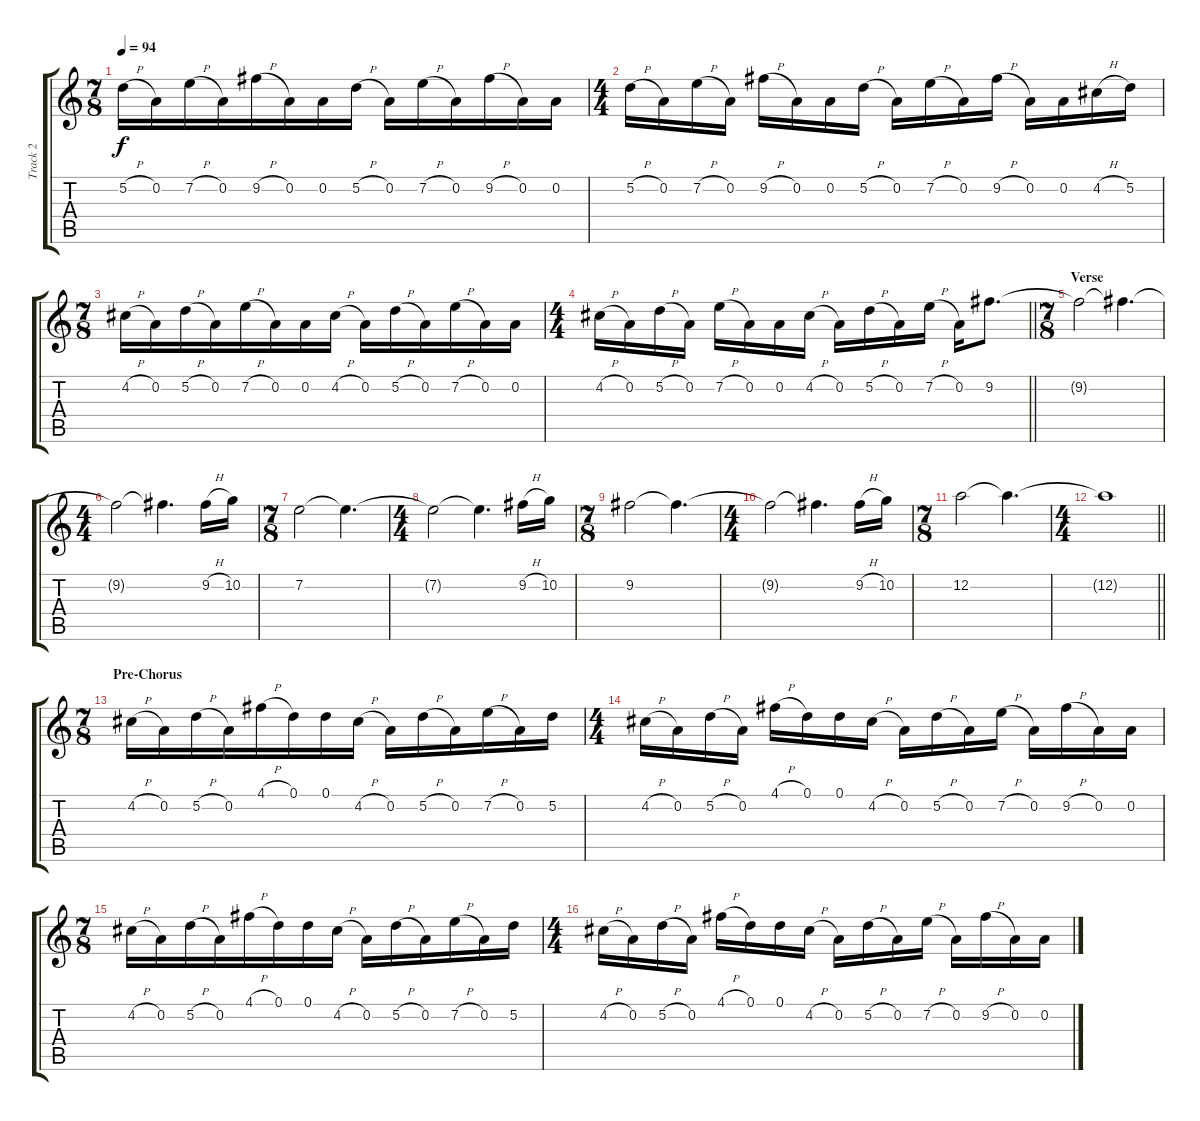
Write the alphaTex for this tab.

\track ("Track 2" "Track 2") {instrument distortionguitar}
\staff {score tabs}
\tuning (D4 A3 F3 C3 G2 D2) {hide}
\ts (7 8)
\tempo 94
\clef g2
\ks c
5.2{h}.16{dy f} 0.2.16 7.2{h}.16 0.2.16 9.2{h}.16 0.2.16 0.2.16 5.2{h}.16 0.2.16 7.2{h}.16 0.2.16 9.2{h}.16 0.2.16 0.2.16 |
\ts (4 4)
5.2{h}.16 0.2.16 7.2{h}.16 0.2.16 9.2{h}.16 0.2.16 0.2.16 5.2{h}.16 0.2.16 7.2{h}.16 0.2.16 9.2{h}.16 0.2.16 0.2.16 4.2{h}.16 5.2.16 |
\ts (7 8)
4.2{h}.16 0.2.16 5.2{h}.16 0.2.16 7.2{h}.16 0.2.16 0.2.16 4.2{h}.16 0.2.16 5.2{h}.16 0.2.16 7.2{h}.16 0.2.16 0.2.16 |
\ts (4 4)
\barLineRight lightlight
4.2{h}.16 0.2.16 5.2{h}.16 0.2.16 7.2{h}.16 0.2.16 0.2.16 4.2{h}.16 0.2.16 5.2{h}.16 0.2.16 7.2{h}.16 0.2.16 9.2.8{d} |
\ts (7 8)
\section ("" "Verse")
9.2{t}.2 9.2{t}.4{d} |
\ts (4 4)
9.2{t}.2 9.2{t}.4{d} 9.2{h}.16 10.2.16 |
\ts (7 8)
7.2.2 7.2{t}.4{d} |
\ts (4 4)
7.2{t}.2 7.2{t}.4{d} 9.2{h}.16 10.2.16 |
\ts (7 8)
9.2.2 9.2{t}.4{d} |
\ts (4 4)
9.2{t}.2 9.2{t}.4{d} 9.2{h}.16 10.2.16 |
\ts (7 8)
12.2.2 12.2{t}.4{d} |
\ts (4 4)
\barLineRight lightlight
12.2{t}.1 |
\ts (7 8)
\section ("" "Pre-Chorus")
4.2{h}.16 0.2.16 5.2{h}.16 0.2.16 4.1{h}.16 0.1.16 0.1.16 4.2{h}.16 0.2.16 5.2{h}.16 0.2.16 7.2{h}.16 0.2.16 5.2.16 |
\ts (4 4)
4.2{h}.16 0.2.16 5.2{h}.16 0.2.16 4.1{h}.16 0.1.16 0.1.16 4.2{h}.16 0.2.16 5.2{h}.16 0.2.16 7.2{h}.16 0.2.16 9.2{h}.16 0.2.16 0.2.16 |
\ts (7 8)
4.2{h}.16 0.2.16 5.2{h}.16 0.2.16 4.1{h}.16 0.1.16 0.1.16 4.2{h}.16 0.2.16 5.2{h}.16 0.2.16 7.2{h}.16 0.2.16 5.2.16 |
\ts (4 4)
4.2{h}.16 0.2.16 5.2{h}.16 0.2.16 4.1{h}.16 0.1.16 0.1.16 4.2{h}.16 0.2.16 5.2{h}.16 0.2.16 7.2{h}.16 0.2.16 9.2{h}.16 0.2.16 0.2.16
